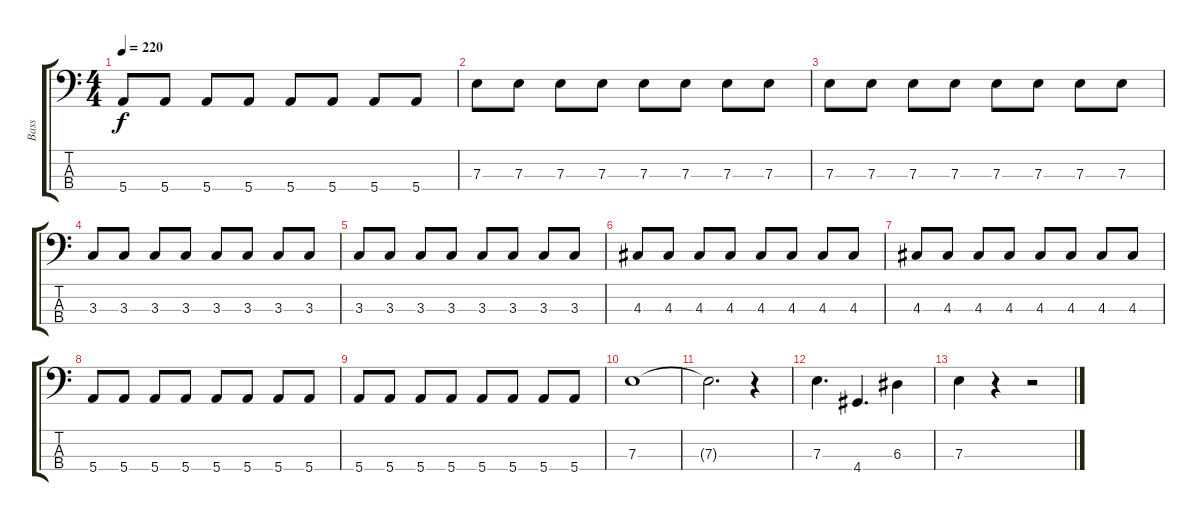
\track ("Bass" "Bass") {instrument electricbassfinger}
\staff {score tabs}
\tuning (G2 D2 A1 E1) {hide}
\ts (4 4)
\tempo 220
\clef f4
\ks c
5.4.8{dy f} 5.4.8 5.4.8 5.4.8 5.4.8 5.4.8 5.4.8 5.4.8 |
7.3.8 7.3.8 7.3.8 7.3.8 7.3.8 7.3.8 7.3.8 7.3.8 |
7.3.8 7.3.8 7.3.8 7.3.8 7.3.8 7.3.8 7.3.8 7.3.8 |
3.3.8 3.3.8 3.3.8 3.3.8 3.3.8 3.3.8 3.3.8 3.3.8 |
3.3.8 3.3.8 3.3.8 3.3.8 3.3.8 3.3.8 3.3.8 3.3.8 |
4.3.8 4.3.8 4.3.8 4.3.8 4.3.8 4.3.8 4.3.8 4.3.8 |
4.3.8 4.3.8 4.3.8 4.3.8 4.3.8 4.3.8 4.3.8 4.3.8 |
5.4.8 5.4.8 5.4.8 5.4.8 5.4.8 5.4.8 5.4.8 5.4.8 |
5.4.8 5.4.8 5.4.8 5.4.8 5.4.8 5.4.8 5.4.8 5.4.8 |
7.3.1 |
7.3{t}.2{d} r.4 |
7.3.4{d} 4.4.4{d} 6.3.4 |
7.3.4 r.4 r.2
